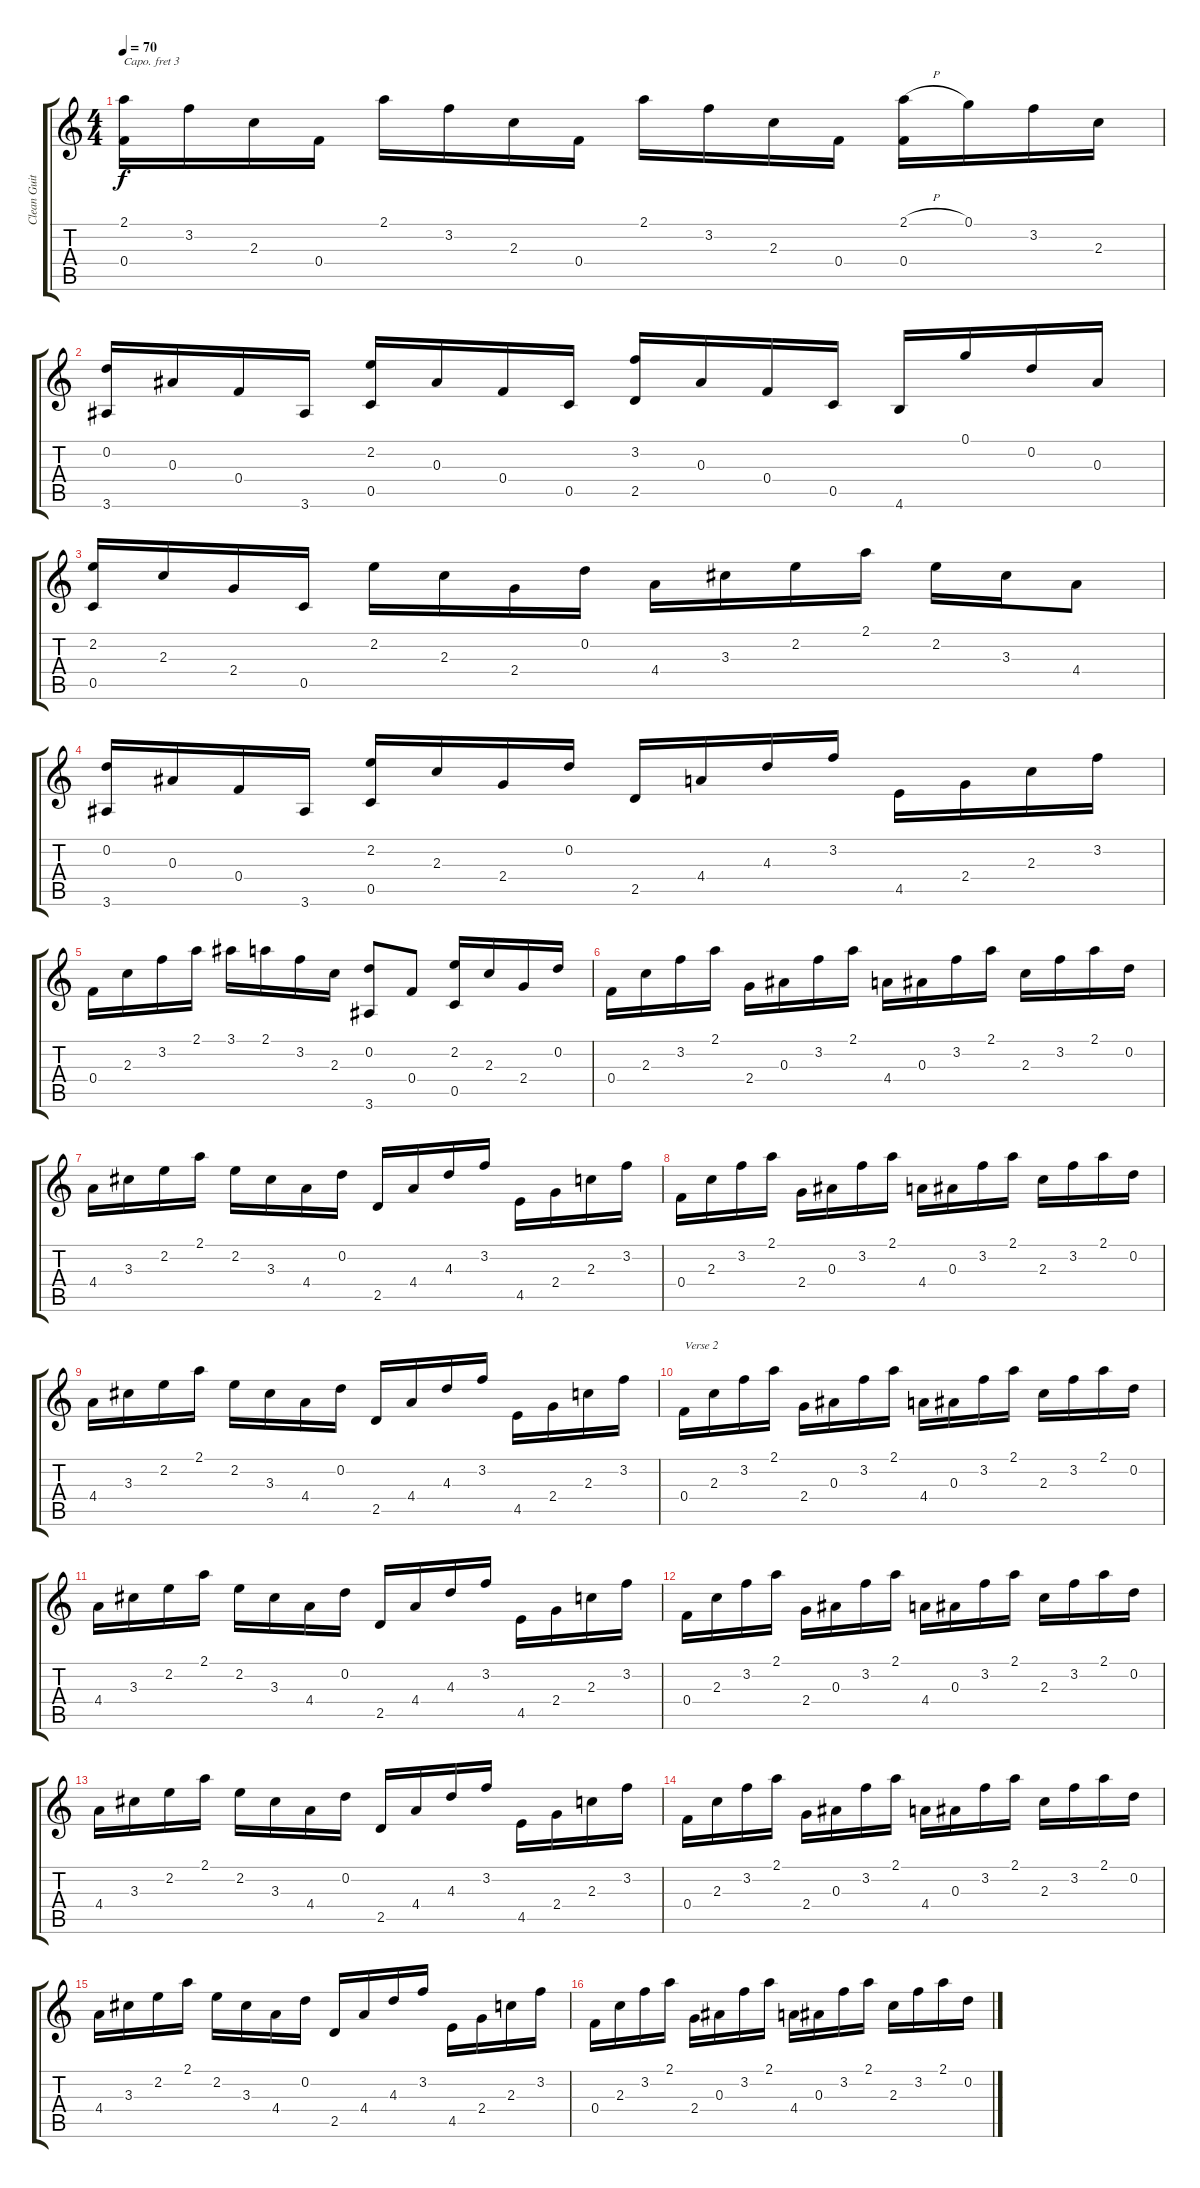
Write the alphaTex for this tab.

\track ("Clean Guitar" "Clean Guit") {instrument acousticguitarsteel}
\staff {score tabs}
\capo 3
\tuning (E4 B3 G3 D3 A2 E2) {hide}
\ts (4 4)
\tempo 70
\clef g2
\ks c
(2.1 0.4).16{dy f} 3.2.16 2.3.16 0.4.16 2.1.16 3.2.16 2.3.16 0.4.16 2.1.16 3.2.16 2.3.16 0.4.16 (2.1{h} 0.4).16 0.1.16 3.2.16 2.3.16 |
(0.2 3.6).16 0.3.16 0.4.16 3.6.16 (2.2 0.5).16 0.3.16 0.4.16 0.5.16 (3.2 2.5).16 0.3.16 0.4.16 0.5.16 4.6.16 0.1.16 0.2.16 0.3.16 |
(2.2 0.5).16 2.3.16 2.4.16 0.5.16 2.2.16 2.3.16 2.4.16 0.2.16 4.4.16 3.3.16 2.2.16 2.1.16 2.2.16 3.3.16 4.4.8 |
(0.2 3.6).16 0.3.16 0.4.16 3.6.16 (2.2 0.5).16 2.3.16 2.4.16 0.2.16 2.5.16 4.4.16 4.3.16 3.2.16 4.5.16 2.4.16 2.3.16 3.2.16 |
0.4.16 2.3.16 3.2.16 2.1.16 3.1.16 2.1.16 3.2.16 2.3.16 (0.2 3.6).8 0.4.8 (2.2 0.5).16 2.3.16 2.4.16 0.2.16 |
0.4.16 2.3.16 3.2.16 2.1.16 2.4.16 0.3.16 3.2.16 2.1.16 4.4.16 0.3.16 3.2.16 2.1.16 2.3.16 3.2.16 2.1.16 0.2.16 |
4.4.16 3.3.16 2.2.16 2.1.16 2.2.16 3.3.16 4.4.16 0.2.16 2.5.16 4.4.16 4.3.16 3.2.16 4.5.16 2.4.16 2.3.16 3.2.16 |
0.4.16 2.3.16 3.2.16 2.1.16 2.4.16 0.3.16 3.2.16 2.1.16 4.4.16 0.3.16 3.2.16 2.1.16 2.3.16 3.2.16 2.1.16 0.2.16 |
4.4.16 3.3.16 2.2.16 2.1.16 2.2.16 3.3.16 4.4.16 0.2.16 2.5.16 4.4.16 4.3.16 3.2.16 4.5.16 2.4.16 2.3.16 3.2.16 |
0.4.16{txt "Verse 2"} 2.3.16 3.2.16 2.1.16 2.4.16 0.3.16 3.2.16 2.1.16 4.4.16 0.3.16 3.2.16 2.1.16 2.3.16 3.2.16 2.1.16 0.2.16 |
4.4.16 3.3.16 2.2.16 2.1.16 2.2.16 3.3.16 4.4.16 0.2.16 2.5.16 4.4.16 4.3.16 3.2.16 4.5.16 2.4.16 2.3.16 3.2.16 |
0.4.16 2.3.16 3.2.16 2.1.16 2.4.16 0.3.16 3.2.16 2.1.16 4.4.16 0.3.16 3.2.16 2.1.16 2.3.16 3.2.16 2.1.16 0.2.16 |
4.4.16 3.3.16 2.2.16 2.1.16 2.2.16 3.3.16 4.4.16 0.2.16 2.5.16 4.4.16 4.3.16 3.2.16 4.5.16 2.4.16 2.3.16 3.2.16 |
0.4.16 2.3.16 3.2.16 2.1.16 2.4.16 0.3.16 3.2.16 2.1.16 4.4.16 0.3.16 3.2.16 2.1.16 2.3.16 3.2.16 2.1.16 0.2.16 |
4.4.16 3.3.16 2.2.16 2.1.16 2.2.16 3.3.16 4.4.16 0.2.16 2.5.16 4.4.16 4.3.16 3.2.16 4.5.16 2.4.16 2.3.16 3.2.16 |
0.4.16 2.3.16 3.2.16 2.1.16 2.4.16 0.3.16 3.2.16 2.1.16 4.4.16 0.3.16 3.2.16 2.1.16 2.3.16 3.2.16 2.1.16 0.2.16
